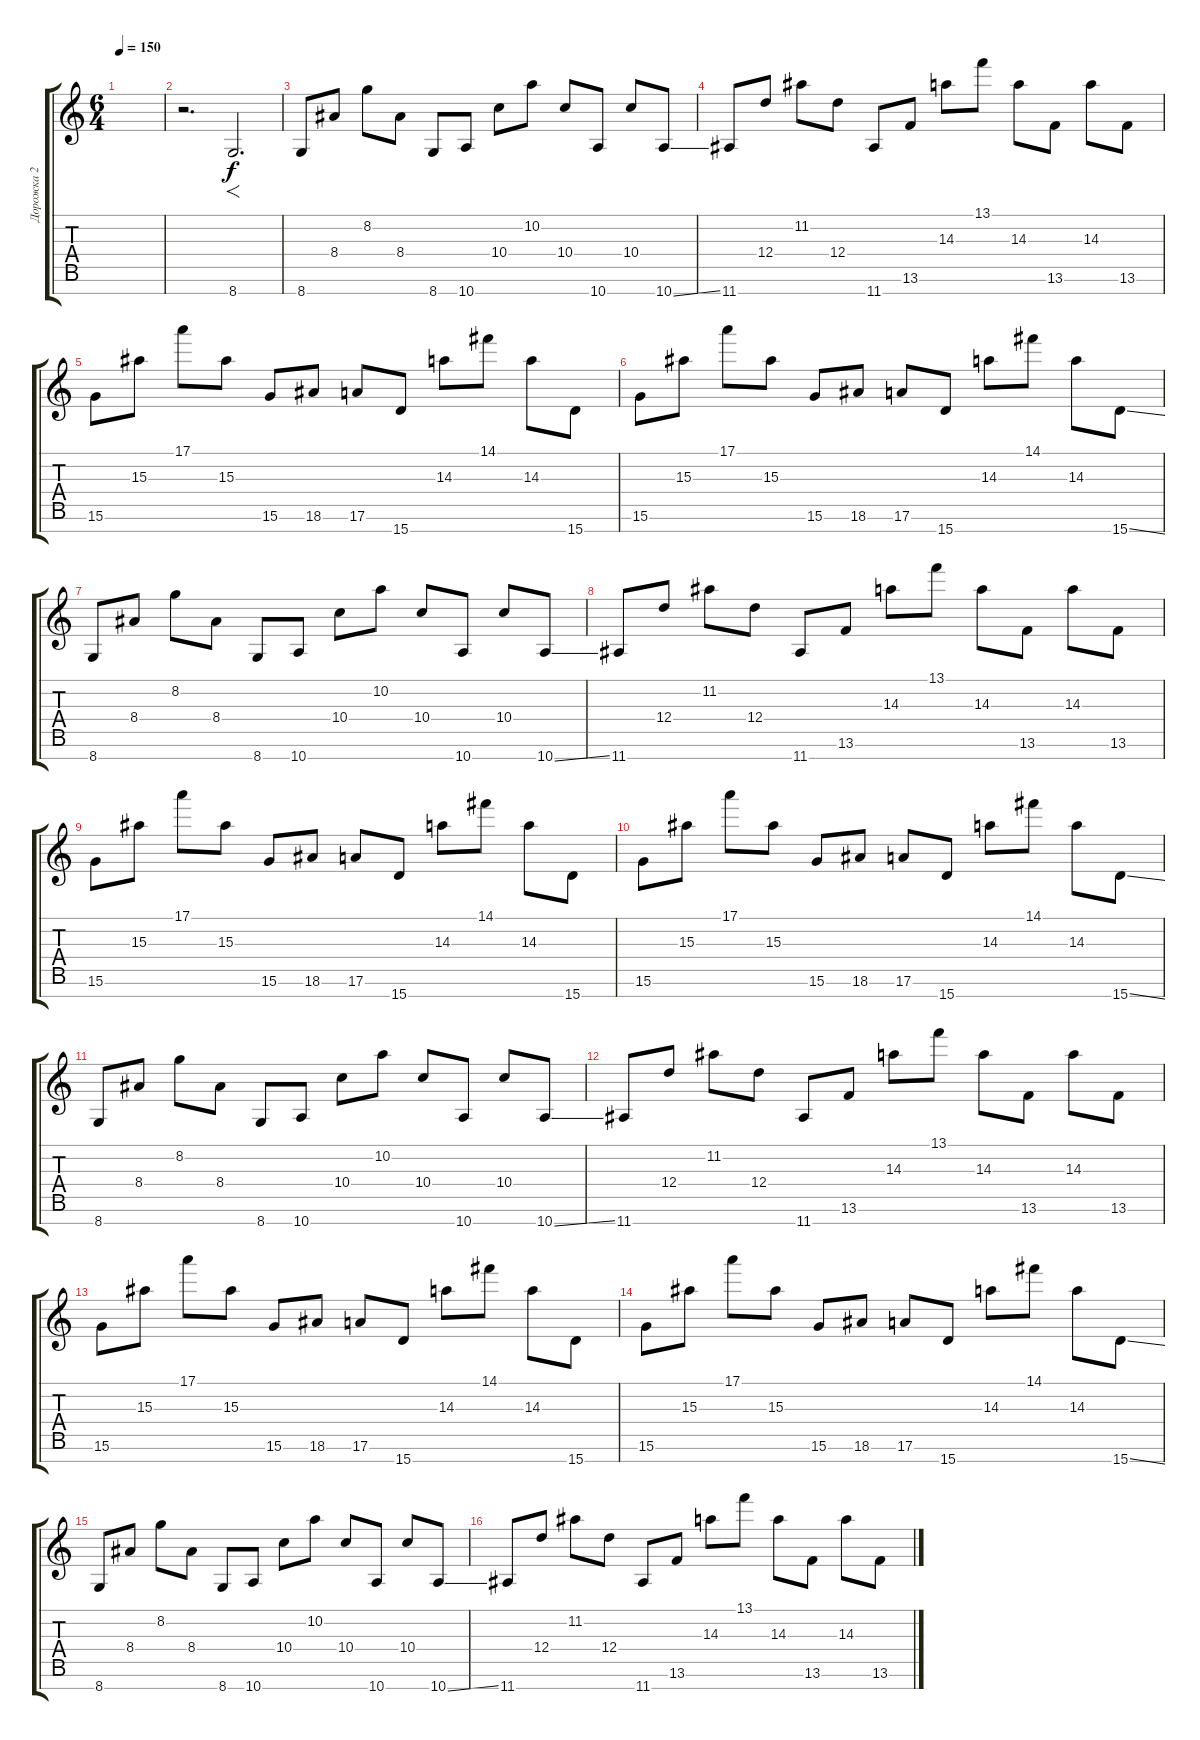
\track ("Дорожка 2" "Дорожка 2") {instrument acousticguitarsteel}
\staff {score tabs}
\tuning (E4 B3 G3 D3 A2 E2 B1) {hide}
\ts (6 4)
\tempo 150
\clef g2
\ks c
|
r.2{d} 8.7.2{f d} |
8.7.8 8.4.8 8.2.8 8.4.8 8.7.8 10.7.8 10.4.8 10.2.8 10.4.8 10.7.8 10.4.8 10.7{ss}.8 |
11.7.8 12.4.8 11.2.8 12.4.8 11.7.8 13.6.8 14.3.8 13.1.8 14.3.8 13.6.8 14.3.8 13.6.8 |
15.6.8 15.3.8 17.1.8 15.3.8 15.6.8 18.6.8 17.6.8 15.7.8 14.3.8 14.1.8 14.3.8 15.7.8 |
15.6.8 15.3.8 17.1.8 15.3.8 15.6.8 18.6.8 17.6.8 15.7.8 14.3.8 14.1.8 14.3.8 15.7{ss}.8 |
8.7.8 8.4.8 8.2.8 8.4.8 8.7.8 10.7.8 10.4.8 10.2.8 10.4.8 10.7.8 10.4.8 10.7{ss}.8 |
11.7.8 12.4.8 11.2.8 12.4.8 11.7.8 13.6.8 14.3.8 13.1.8 14.3.8 13.6.8 14.3.8 13.6.8 |
15.6.8 15.3.8 17.1.8 15.3.8 15.6.8 18.6.8 17.6.8 15.7.8 14.3.8 14.1.8 14.3.8 15.7.8 |
15.6.8 15.3.8 17.1.8 15.3.8 15.6.8 18.6.8 17.6.8 15.7.8 14.3.8 14.1.8 14.3.8 15.7{ss}.8 |
8.7.8 8.4.8 8.2.8 8.4.8 8.7.8 10.7.8 10.4.8 10.2.8 10.4.8 10.7.8 10.4.8 10.7{ss}.8 |
11.7.8 12.4.8 11.2.8 12.4.8 11.7.8 13.6.8 14.3.8 13.1.8 14.3.8 13.6.8 14.3.8 13.6.8 |
15.6.8 15.3.8 17.1.8 15.3.8 15.6.8 18.6.8 17.6.8 15.7.8 14.3.8 14.1.8 14.3.8 15.7.8 |
15.6.8 15.3.8 17.1.8 15.3.8 15.6.8 18.6.8 17.6.8 15.7.8 14.3.8 14.1.8 14.3.8 15.7{ss}.8 |
8.7.8 8.4.8 8.2.8 8.4.8 8.7.8 10.7.8 10.4.8 10.2.8 10.4.8 10.7.8 10.4.8 10.7{ss}.8 |
11.7.8 12.4.8 11.2.8 12.4.8 11.7.8 13.6.8 14.3.8 13.1.8 14.3.8 13.6.8 14.3.8 13.6.8
